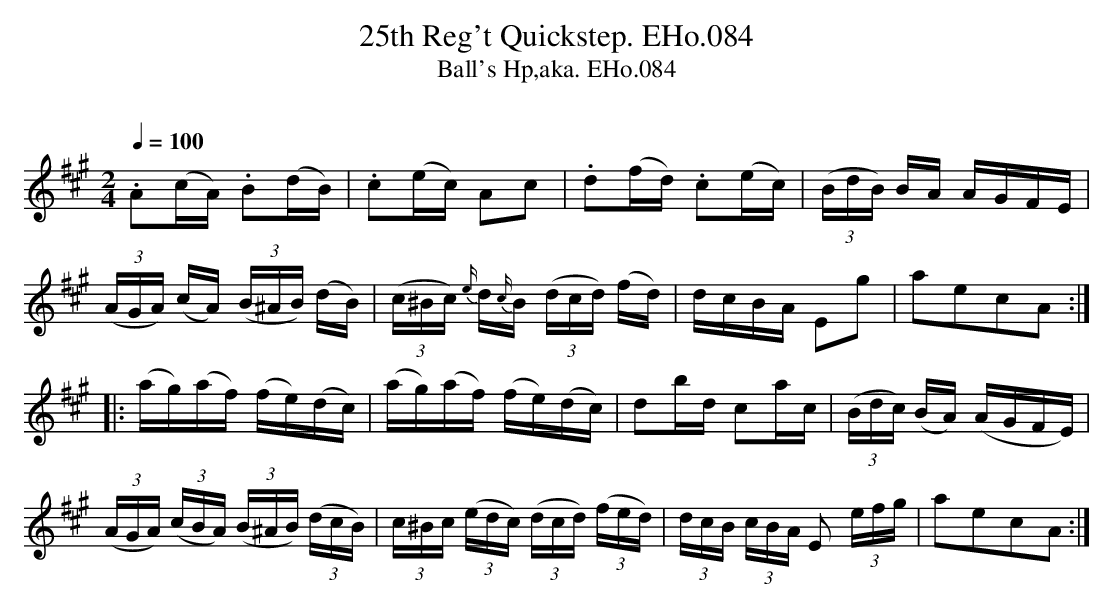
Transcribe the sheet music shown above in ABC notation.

X:1
T:25th Reg't Quickstep. EHo.084
T:Ball's Hp,aka. EHo.084
M:2/4
L:1/8
Q:1/4=100
O:
K:A
.A(c/A/) .B(d/B/) | .c(e/c/) Ac | .d(f/d/) .c(e/c/) | (3(B/d/B/) B/A/ A/G/F/E/ |
(3(A/G/A/) (c/A/) (3(B/^A/B/) (d/B/) | (3(c/^B/c/) {e/}d/{c/}B/ (3(d/c/d/) (f/d/) | d/c/B/A/ Eg | aecA :|
|: (a/g/)(a/f/) (f/e/)(d/c/) | (a/g/)(a/f/) (f/e/)(d/c/) | db/d/ ca/c/ | (3(B/d/c/) (B/A/) (A/G/F/E/) |
(3(A/G/A/) (3(c/B/A/) (3(B/^A/B/) (3(d/c/B/) | (3c/^B/c/ (3(e/d/c/) (3(d/c/d/) (3(f/e/d/) |\
(3d/c/B/ (3c/B/A/ E (3e/f/g/ | aecA :|
